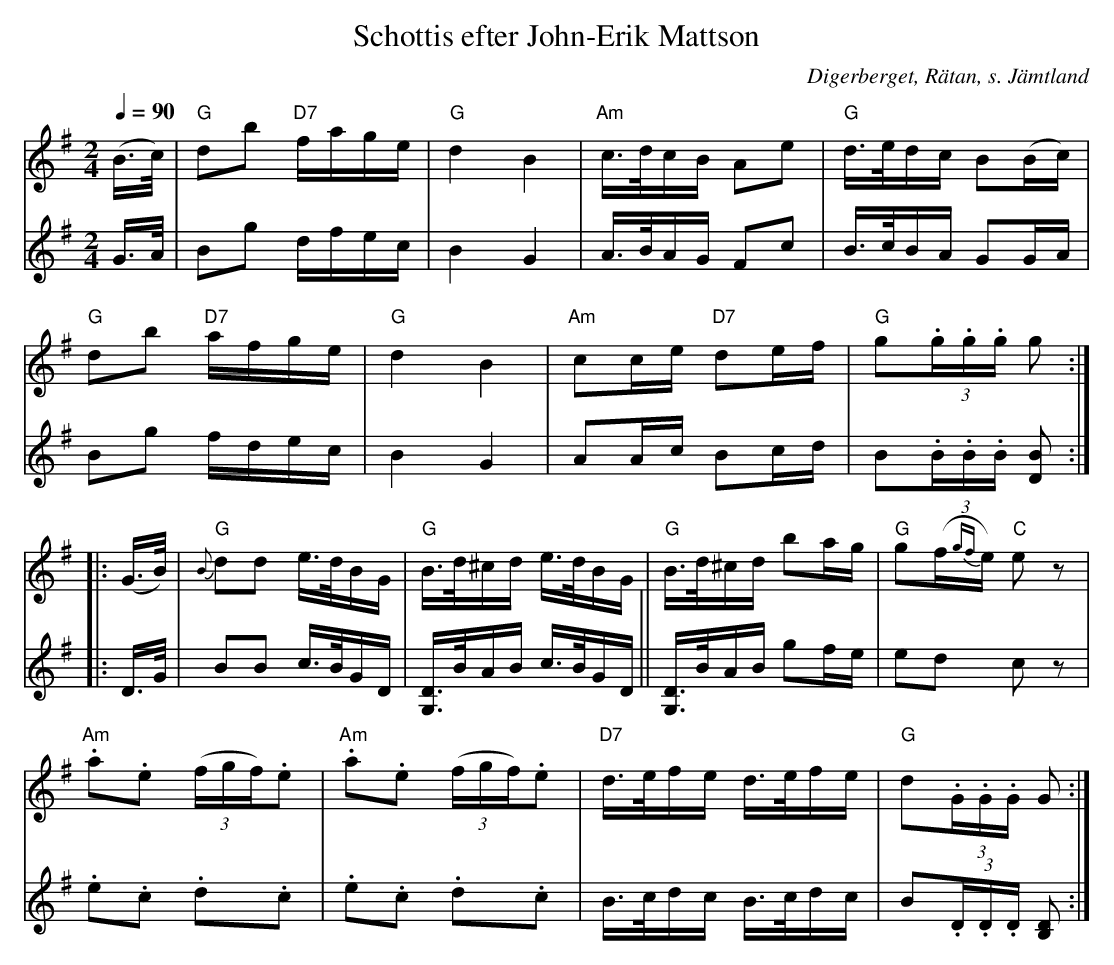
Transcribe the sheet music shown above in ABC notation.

X:1
T:Schottis efter John-Erik Mattson
O:Digerberget, Rätan, s. Jämtland
M:2/4
L:1/16
Q:1/4=90
K:G
V:1
(B>c)|"G"d2b2 "D7"fage|"G"d4B4|"Am"c>dcB A2e2|"G"d>edc B2(Bc)|!
"G"d2b2 "D7"afge|"G"d4B4|"Am"c2ce "D7"d2ef|"G"g2(3.g.g.g g2::!
(G>B)|{B}"G"d2d2 e>dBG|"G"B>d^cd e>dBG|"G"B>d^cd b2ag|"G"g2(f{gf}e) "C"e2z2|!
"Am".a2.e2 (3(fgf).e2|"Am".a2.e2 (3(fgf).e2|"D7"d>efe d>efe|"G"d2(3.G.G.G G2:|]
V:2
G>A|B2g2 dfec|B4G4|A>BAG F2c2|B>cBA G2GA|!
B2g2 fdec|B4G4|A2Ac B2cd|B2(3.B.B.B [D2B2]::!
D>G|B2B2 c>BGD|[G,3/2D3/2]B/AB c>BGD||[G,3/2D3/2]B/AB g2fe|e2d2 c2z2|!
.e2.c2 .d2.c2|.e2.c2 .d2.c2|B>cdc B>cdc|B2(3.D.D.D [B,2D2]:|]
